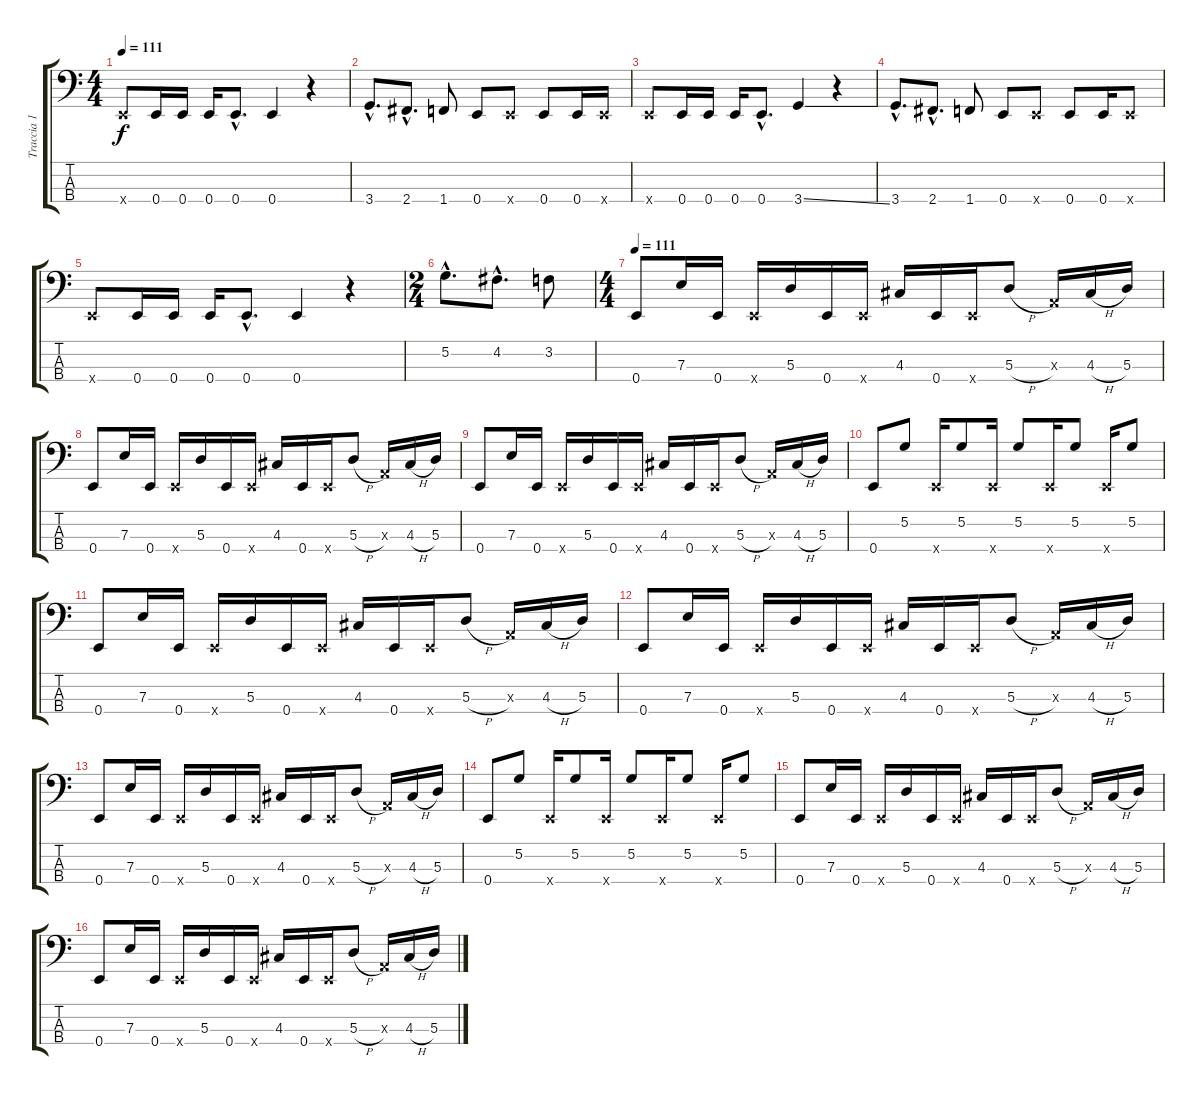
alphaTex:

\track ("Traccia 1" "Traccia 1") {instrument electricbassfinger}
\staff {score tabs}
\tuning (G2 D2 A1 E1) {hide}
\ts (4 4)
\tempo 111
\clef f4
\ks c
0.4{x}.8{dy f} 0.4.16 0.4.16 0.4.16 0.4{hac}.8{d} 0.4.4 r.4 |
3.4{hac}.8{d} 2.4{hac}.8{d} 1.4.8 0.4.8 0.4{x}.8 0.4.8 0.4.16 0.4{x}.16 |
0.4{x}.8 0.4.16 0.4.16 0.4.16 0.4{hac}.8{d} 3.4{ss}.4 r.4 |
3.4{hac}.8{d} 2.4{hac}.8{d} 1.4.8 0.4.8 0.4{x}.8 0.4.8 0.4.16 0.4{x}.8 |
0.4{x}.8 0.4.16 0.4.16 0.4.16 0.4{hac}.8{d} 0.4.4 r.4 |
\ts (2 4)
5.2{hac}.8{d} 4.2{hac}.8{d} 3.2.8 |
\ts (4 4)
\tempo 111
0.4.8{instrument slapbass1} 7.3.16 0.4.16 0.4{x}.16 5.3.16 0.4.16 0.4{x}.16 4.3.16 0.4.16 0.4{x}.16 5.3{h}.8 0.3{x}.16 4.3{h}.16 5.3.16 |
0.4.8 7.3.16 0.4.16 0.4{x}.16 5.3.16 0.4.16 0.4{x}.16 4.3.16 0.4.16 0.4{x}.16 5.3{h}.8 0.3{x}.16 4.3{h}.16 5.3.16 |
0.4.8 7.3.16 0.4.16 0.4{x}.16 5.3.16 0.4.16 0.4{x}.16 4.3.16 0.4.16 0.4{x}.16 5.3{h}.8 0.3{x}.16 4.3{h}.16 5.3.16 |
0.4.8 5.2.8 0.4{x}.16 5.2.8 0.4{x}.16 5.2.8 0.4{x}.16 5.2.8 0.4{x}.16 5.2.8 |
0.4.8 7.3.16 0.4.16 0.4{x}.16 5.3.16 0.4.16 0.4{x}.16 4.3.16 0.4.16 0.4{x}.16 5.3{h}.8 0.3{x}.16 4.3{h}.16 5.3.16 |
0.4.8 7.3.16 0.4.16 0.4{x}.16 5.3.16 0.4.16 0.4{x}.16 4.3.16 0.4.16 0.4{x}.16 5.3{h}.8 0.3{x}.16 4.3{h}.16 5.3.16 |
0.4.8 7.3.16 0.4.16 0.4{x}.16 5.3.16 0.4.16 0.4{x}.16 4.3.16 0.4.16 0.4{x}.16 5.3{h}.8 0.3{x}.16 4.3{h}.16 5.3.16 |
0.4.8 5.2.8 0.4{x}.16 5.2.8 0.4{x}.16 5.2.8 0.4{x}.16 5.2.8 0.4{x}.16 5.2.8 |
0.4.8 7.3.16 0.4.16 0.4{x}.16 5.3.16 0.4.16 0.4{x}.16 4.3.16 0.4.16 0.4{x}.16 5.3{h}.8 0.3{x}.16 4.3{h}.16 5.3.16 |
0.4.8 7.3.16 0.4.16 0.4{x}.16 5.3.16 0.4.16 0.4{x}.16 4.3.16 0.4.16 0.4{x}.16 5.3{h}.8 0.3{x}.16 4.3{h}.16 5.3.16
